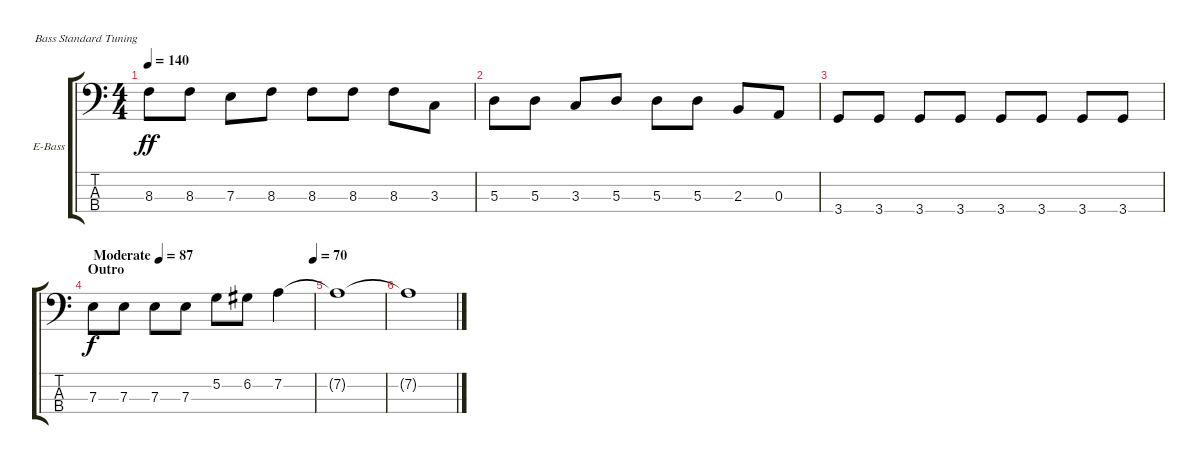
\bracketExtendMode groupsimilarinstruments
\firstSystemTrackNameOrientation horizontal
\otherSystemsTrackNameOrientation horizontal
\track ("Nikolaï Fraiture" "E-Bass") {instrument electricbassfinger}
\staff {score tabs}
\tuning (G2 D2 A1 E1)
\ts (4 4)
\tempo 140
\clef f4
\ks aminor
8.3.8{dy ff} 8.3.8 7.3.8 8.3.8 8.3.8 8.3.8 8.3.8 3.3.8 |
5.3.8 5.3.8 3.3.8 5.3.8 5.3.8 5.3.8 2.3.8 0.3.8 |
3.4.8 3.4.8 3.4.8 3.4.8 3.4.8 3.4.8 3.4.8 3.4.8 |
\section ("" "Outro")
\tempo (87 "Moderate")
\tempo (70 1)
7.3.8{dy f} 7.3.8 7.3.8 7.3.8 5.2.8 6.2.8 7.2.4 |
7.2{t}.1 |
7.2{t}.1
